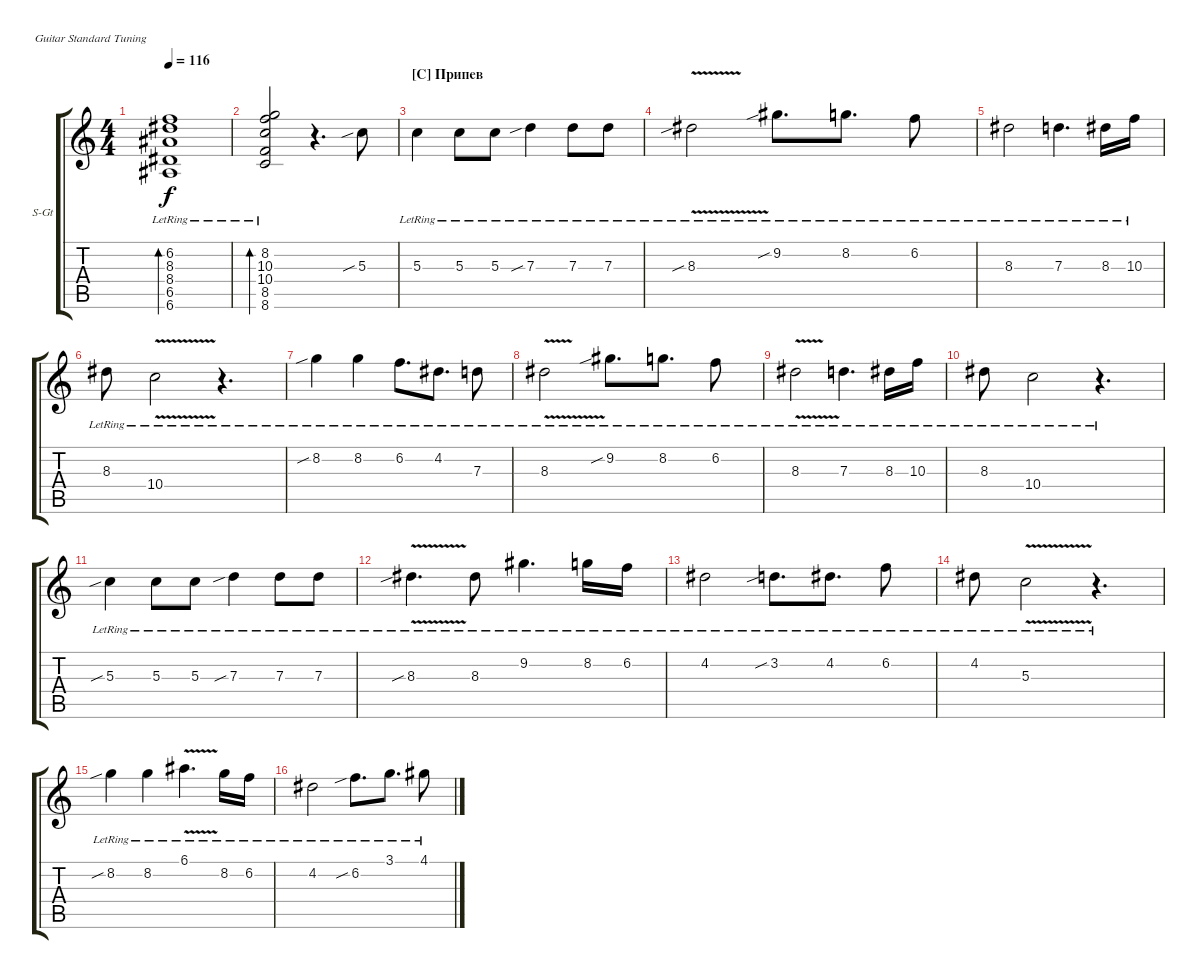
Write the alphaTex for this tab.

\defaultSystemsLayout 4
\bracketExtendMode groupsimilarinstruments
\firstSystemTrackNameOrientation horizontal
\otherSystemsTrackNameOrientation horizontal
\track ("Steel Guitar" "S-Gt") {instrument acousticguitarsteel}
\staff {score tabs}
\tuning (E4 B3 G3 D3 A2 E2)
\ts (4 4)
\tempo 116
\clef g2
\ks c
(8.4{lr} 6.5{lr} 8.3{lr} 6.2{lr} 6.6{lr}).1{bd 110 dy f} |
(10.4{lr} 8.5{lr} 10.3{lr} 8.2{lr} 8.6{lr}).2{bd 113} r.4{d} 5.3{sib}.8 |
\section ("C" "Припев")
5.3{lr}.4 5.3{lr}.8 5.3{lr}.8 7.3{sib lr}.4 7.3{lr}.8 7.3{lr}.8 |
8.3{v sib lr}.2 9.2{sib lr}.8{d} 8.2{lr}.8{d} 6.2{lr}.8 |
8.3{lr}.2 7.3{lr}.4{d} 8.3{lr}.16 10.3{lr}.16 |
8.3{lr}.8 10.4{v lr}.2 r.4{d} |
8.2{sib lr}.4 8.2{lr}.4 6.2{lr}.8{d} 4.2{lr}.8{d} 7.3{lr}.8 |
8.3{v lr}.2 9.2{sib lr}.8{d} 8.2{lr}.8{d} 6.2{lr}.8 |
8.3{v lr}.2 7.3{lr}.4{d} 8.3{lr}.16 10.3{lr}.16 |
8.3{lr}.8 10.4{lr}.2 r.4{d} |
5.3{sib lr}.4 5.3{lr}.8 5.3{lr}.8 7.3{sib lr}.4 7.3{lr}.8 7.3{lr}.8 |
8.3{v sib lr}.4{d} 8.3{lr}.8 9.2{lr}.4{d} 8.2{lr}.16 6.2{lr}.16 |
4.2{lr}.2 3.2{sib lr}.8{d} 4.2{lr}.8{d} 6.2{lr}.8 |
4.2{lr}.8 5.3{v lr}.2 r.4{d} |
8.2{sib lr}.4 8.2{lr}.4 6.1{v lr}.4{d} 8.2{lr}.16 6.2{lr}.16 |
4.2{lr}.2 6.2{sib lr}.8{d} 3.1{lr}.8{d} 4.1{lr}.8
